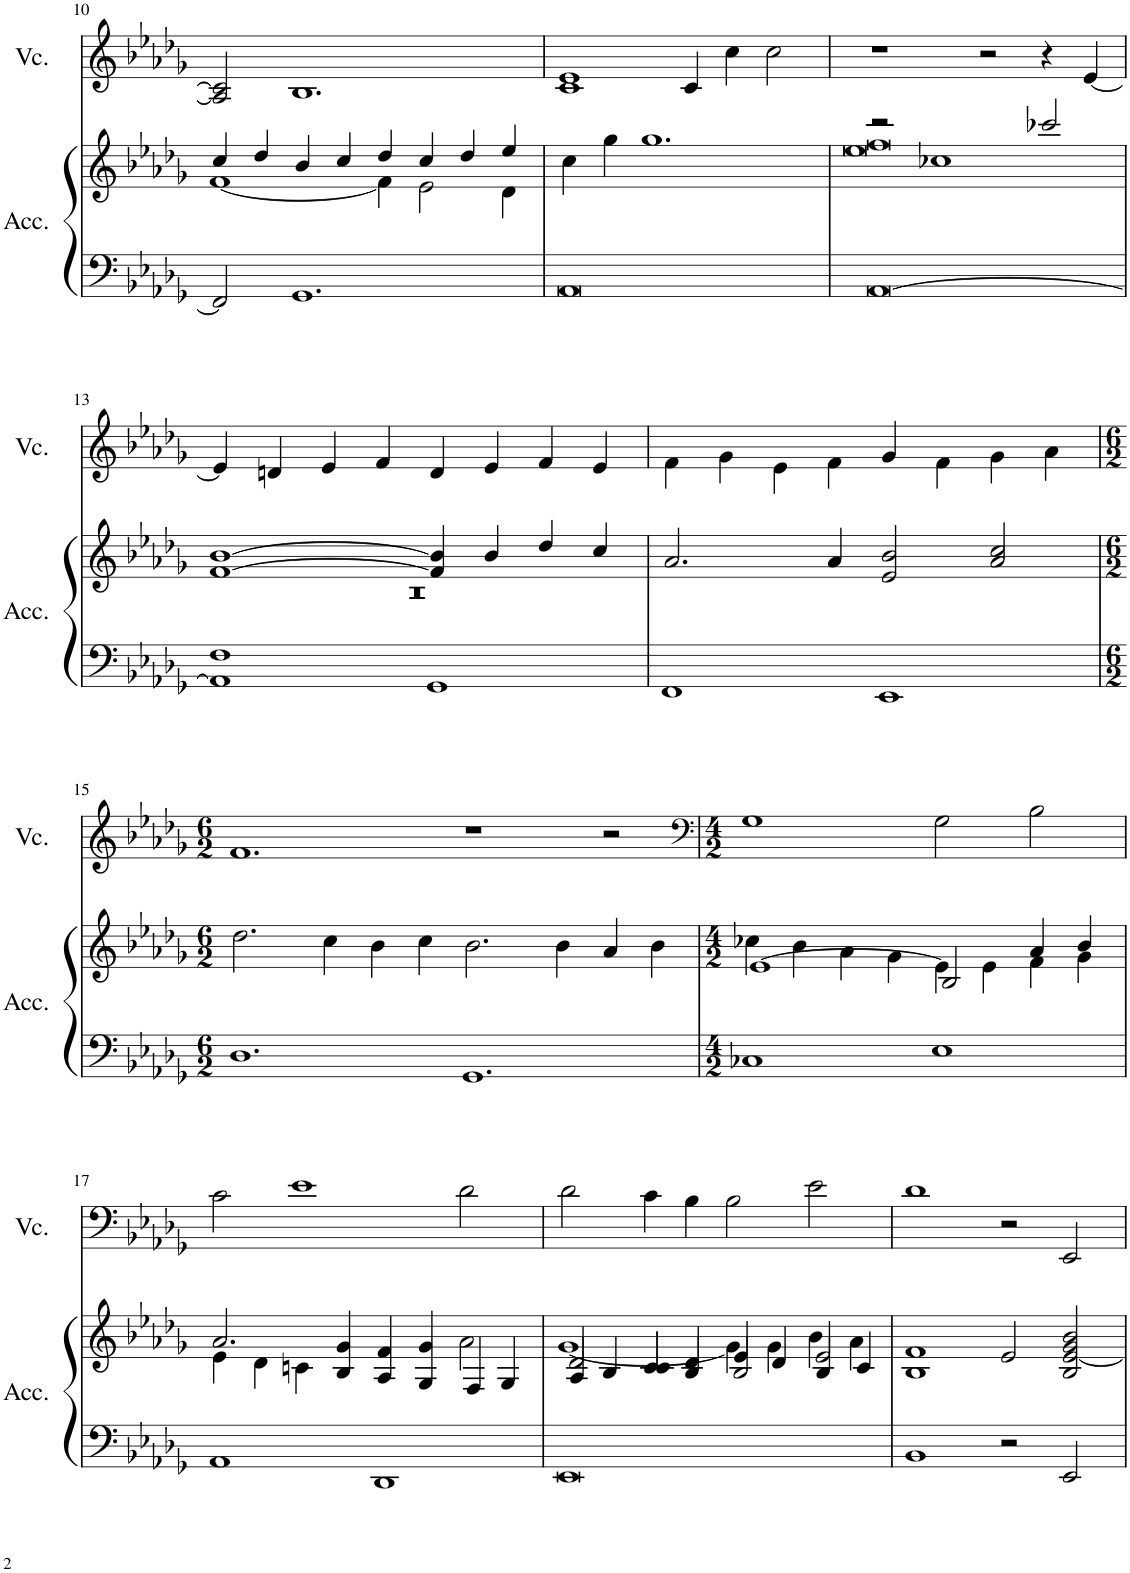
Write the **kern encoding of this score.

**kern	**kern	**kern
*part2	*part2	*part1
*staff3	*staff2	*staff1
*I"Accordion	*	*I"Violoncello
*I'Acc.	*	*I'Vc.
!!LO:PB:g=z
*clefF4	*clefG2	*clefG2
*k[b-e-a-d-g-]	*k[b-e-a-d-g-]	*k[b-e-a-d-g-]
*M4/2	*M4/2	*M4/2
=10	=10	=10
*	*^	*
2FF/]	4cc/	[1f	2A/] 2c/]
.	4dd-/	.	.
1.GG-	4b-/	.	1.B-
.	4cc/	.	.
.	4dd-/	4f\]	.
.	4cc/	2e-\	.
.	4dd-/	.	.
.	4ee-/	4d-\	.
*	*v	*v	*
=11	=11	=11
0AA-	4cc\	1c 1e-
.	4gg-\	.
.	1.gg-	.
.	.	4c/
.	.	4cc\
.	.	2cc\
=12	=12	=12
*	*^	*
[0AA-	2r	0ee- 0ff	1r
.	1cc-X	.	.
.	.	.	2r
.	2ccc-X/	.	4r
.	.	.	[4e-/
!!LO:LB:g=z
=13	=13	=13	=13
1AA-] 1F	[1f [1b-	0r	4e-/]
.	.	.	4dn/
.	.	.	4e-/
.	.	.	4f/
1GG-	4f/] 4b-/]	.	4d/
.	4b-/	.	4e-/
.	4dd-/	.	4f/
.	4cc/	.	4e-/
*	*v	*v	*
=14	=14	=14
1FF	2.a-/	4f\
.	.	4g-\
.	.	4e-\
.	4a-/	4f\
1EE-	2e-/ 2b-/	4g-/
.	.	4f\
.	2a-/ 2cc/	4g-\
.	.	4a-\
!!LO:LB:g=z
=15	=15	=15
*M6/2	*M6/2	*M6/2
1.D-	2.dd-\	1.f
.	4cc\	.
.	4b-\	.
.	4cc\	.
1.GG-	2.b-\	1r
.	4b-\	.
.	4a-/	2r
.	4b-\	.
=16	=16	=16
*	*	*clefF4
*M4/2	*M4/2	*M4/2
*	*^	*
1C-X	[1e-	4cc-X\	1G-
.	.	4b-\	.
.	.	4a-\	.
.	.	4g-\	.
1E-	2B-/	4e-\]	2G-\
.	.	4e-\	.
.	4a-/	4f\	2B-\
.	4b-/	4g-\	.
!!LO:LB:g=z
=17	=17	=17	=17
1AA-	2.a-/	4e-\	2c\
.	.	4d-\	.
.	.	4cn\	1e-
.	4B-/ 4g-/	2.ryy	.
1DD-	4A-/ 4f/	.	.
.	4G-/ 4g-/	.	.
.	4F/	2a-\	2d-\
.	4G-/	.	.
=18	=18	=18	=18
*	*	*^	*
0EE-	2d-/	[1g-	4A-/	2d-\
.	.	.	4B-/	.
.	4c/	.	4c/	4c\
.	4B-/	.	4d-/	4B-\
.	2B-/	4g-\]	4e-/	2B-\
.	.	4g-\	4d-/	.
.	2e-/	4b-\	4B-/	2e-\
.	.	4a-\	4c/	.
*	*v	*v	*v	*
=19	=19	=19
1BB-	1B- 1f	1d-
2r	2e-/	2r
2EE-/	2B-/ [2e-/ 2g-/ 2b-/	2EE-/
=	=	=
*-	*-	*-
